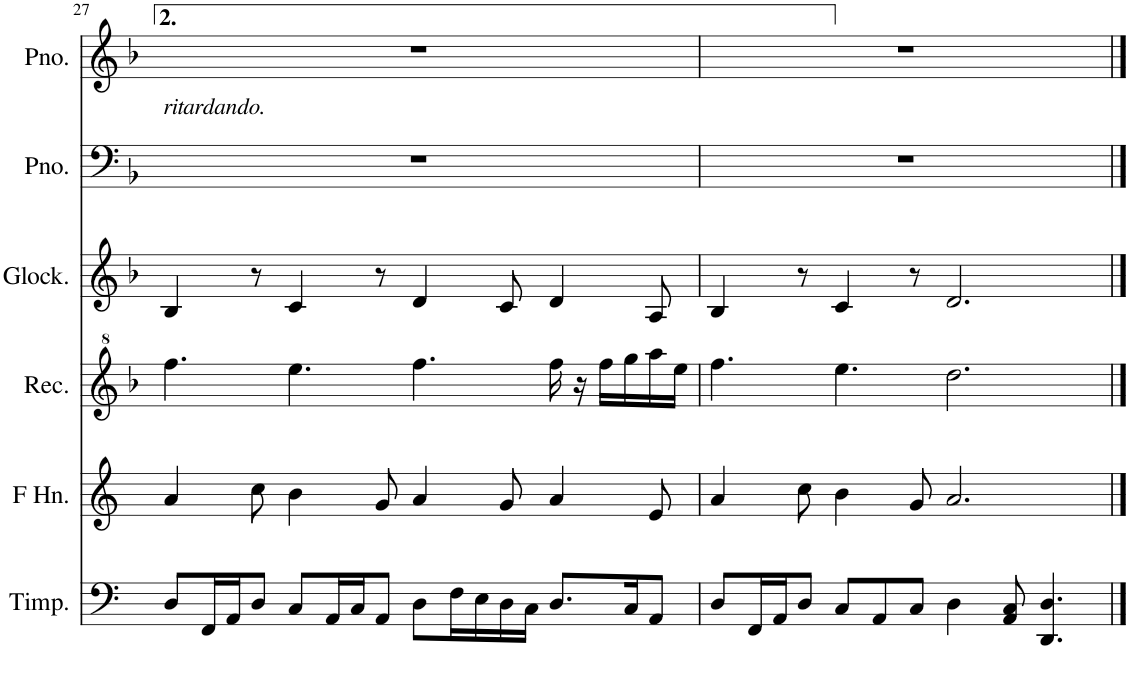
**kern	**kern	**kern	**kern	**kern	**kern
*part6	*part5	*part4	*part3	*part2	*part1
*staff6	*staff5	*staff4	*staff3	*staff2	*staff1
*I"Timpani	*I"Horn in F	*I"Recorder	*I"Glockenspiel	*I"Piano	*I"Piano
*I'Timp.	*	*I'Rec.	*I'Glock.	*I'Pno.	*I'Pno.
!!LO:PB:g=z
*clefF4	*clefG2	*clefG^2	*clefG2	*clefF4	*clefG2
*	*Trd4c7	*	*Trd-14c-24	*	*
*k[]	*k[]	*k[b-]	*k[b-]	*k[b-]	*k[b-]
*M12/8	*M12/8	*M12/8	*M12/8	*M12/8	*M12/8
=27	=27	=27	=27	=27	=27
!	!	!	!	!	!LO:TX:b:i:t=ritardando.
8D/L	4a/	4.fff\	4B-/	1.r	1.r
16FF/L	.	.	.	.	.
16AA/J	.	.	.	.	.
8D/J	8cc\	.	8r	.	.
8C/L	4b\	4.eee\	4c/	.	.
16AA/L	.	.	.	.	.
16C/J	.	.	.	.	.
8AA/J	8g/	.	8r	.	.
8D\L	4a/	4.fff\	4d/	.	.
16F\L	.	.	.	.	.
16E\	.	.	.	.	.
16D\	8g/	.	8c/	.	.
16C\JJ	.	.	.	.	.
8.D/L	4a/	16fff\	4d/	.	.
.	.	16r	.	.	.
.	.	16fff\LL	.	.	.
16C/K	.	16ggg\	.	.	.
8AA/J	8e/	16aaa\	8A/	.	.
.	.	16eee\JJ	.	.	.
=28	=28	=28	=28	=28	=28
8D/L	4a/	4.fff\	4B-/	1.r	1.r
16FF/L	.	.	.	.	.
16AA/J	.	.	.	.	.
8D/J	8cc\	.	8r	.	.
8C/L	4b\	4.eee\	4c/	.	.
8AA/	.	.	.	.	.
8C/J	8g/	.	8r	.	.
4D\	2.a/	2.ddd\	2.d/	.	.
8AA/ 8C/	.	.	.	.	.
4.DD/ 4.D/	.	.	.	.	.
==	==	==	==	==	==
*-	*-	*-	*-	*-	*-
